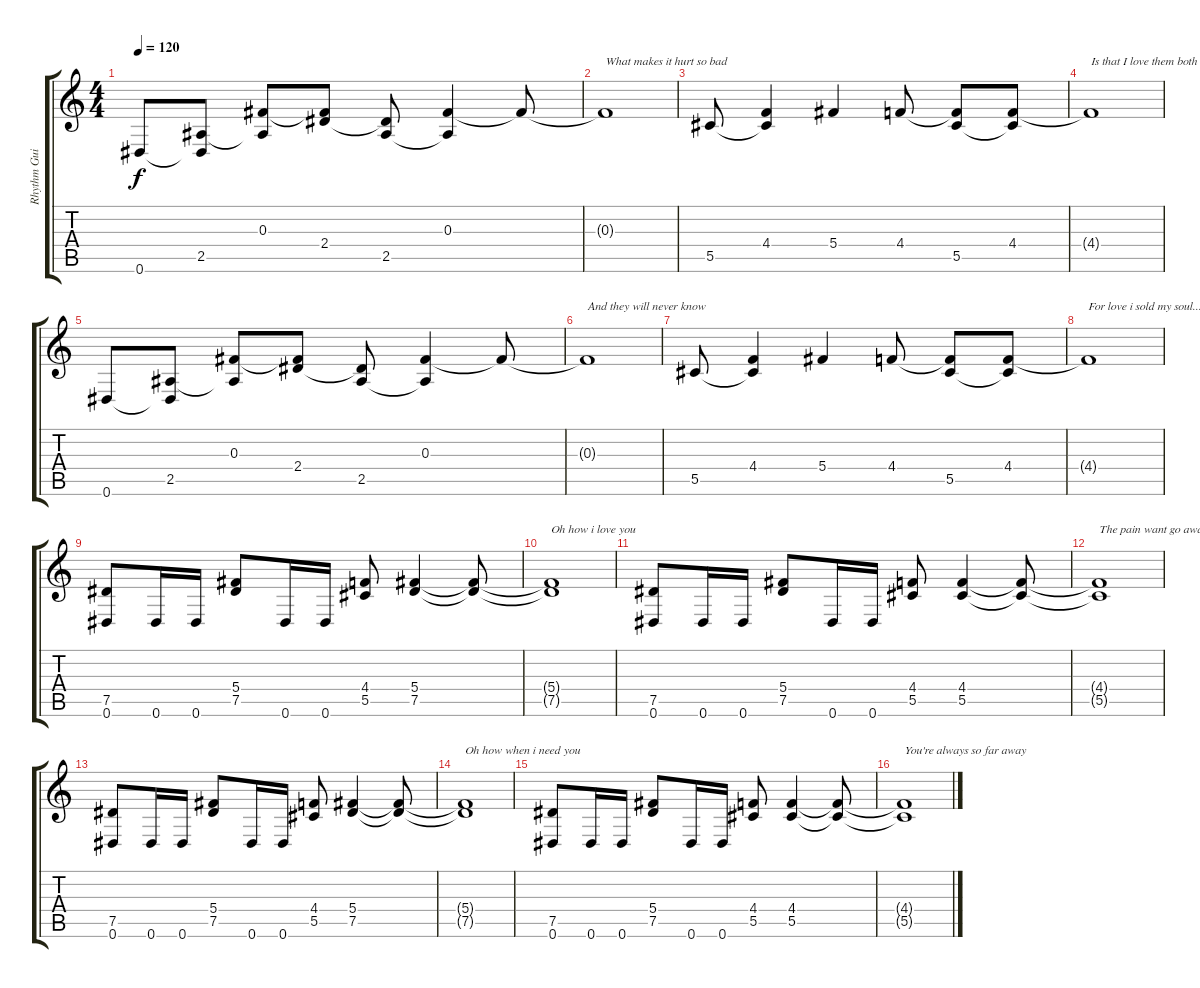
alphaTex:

\track ("Rhythm Guitar" "Rhythm Gui") {instrument acousticguitarsteel}
\staff {score tabs}
\tuning (Eb4 Bb3 Gb3 Db3 Ab2 Eb2) {hide}
\ts (4 4)
\tempo 120
\clef g2
\ks c
0.6.8{dy f} (2.5 0.6{t}).8 (0.3 2.5{t}).8 (0.3{t} 2.4).8 (2.4{t} 2.5).8 (0.3 2.5{t}).4 0.3{t}.8 |
0.3{t}.1{txt "What makes it hurt so bad"} |
5.5.8 (4.4 5.5{t}).4 5.4.4 4.4.8 (4.4{t} 5.5).8 (4.4 5.5{t}).8 |
4.4{t}.1{txt "Is that I love them both"} |
0.6.8 (2.5 0.6{t}).8 (0.3 2.5{t}).8 (0.3{t} 2.4).8 (2.4{t} 2.5).8 (0.3 2.5{t}).4 0.3{t}.8 |
0.3{t}.1{txt "And they will never know"} |
5.5.8 (4.4 5.5{t}).4 5.4.4 4.4.8 (4.4{t} 5.5).8 (4.4 5.5{t}).8 |
4.4{t}.1{txt "For love i sold my soul..."} |
(7.5 0.6).8{instrument distortionguitar} 0.6.16 0.6.16 (5.4 7.5).8 0.6.16 0.6.16 (4.4 5.5).8 (5.4 7.5).4 (5.4{t} 7.5{t}).8 |
(5.4{t} 7.5{t}).1{txt "Oh how i love you"} |
(7.5 0.6).8{instrument distortionguitar} 0.6.16 0.6.16 (5.4 7.5).8 0.6.16 0.6.16 (4.4 5.5).8 (4.4 5.5).4 (4.4{t} 5.5{t}).8 |
(4.4{t} 5.5{t}).1{txt "The pain want go away"} |
(7.5 0.6).8{instrument distortionguitar} 0.6.16 0.6.16 (5.4 7.5).8 0.6.16 0.6.16 (4.4 5.5).8 (5.4 7.5).4 (5.4{t} 7.5{t}).8 |
(5.4{t} 7.5{t}).1{txt "Oh how when i need you"} |
(7.5 0.6).8{instrument distortionguitar} 0.6.16 0.6.16 (5.4 7.5).8 0.6.16 0.6.16 (4.4 5.5).8 (4.4 5.5).4 (4.4{t} 5.5{t}).8 |
(4.4{t} 5.5{t}).1{txt "You're always so far away"}
